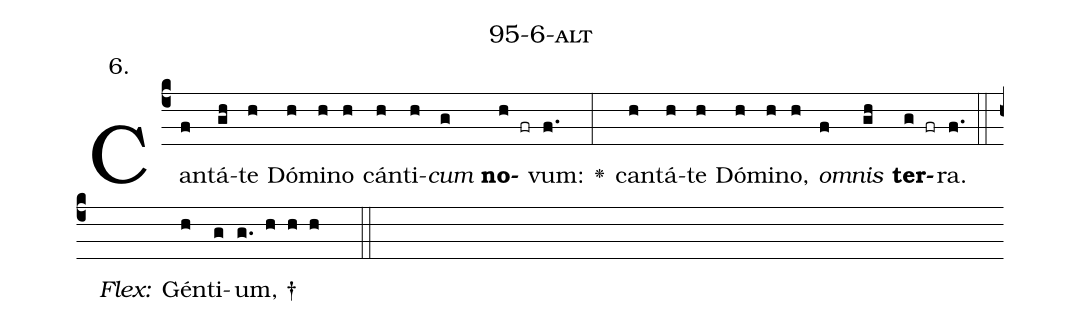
name: 95-6-alt;
annotation: 6.;
%%
(c4)Can(f)tá(gh)te(h) Dó(h)mi(h)no(h) cán(h)ti(h)<i>cum</i>(g) <b>no</b>(h fr)vum:(f.) <v>\greheightstar</v>(:) can(h)tá(h)te(h) Dó(h)mi(h)no,(h) <i>om</i>(f)<i>nis</i>(gh) <b>ter</b>(g fr)ra.(f.) (::)
<i>Flex:</i>()  Gén(h)ti(g)um, †(g. h h h  ::)

%E(h) u(h) o(f) u(gh) a(g) e.(f.) (::)
